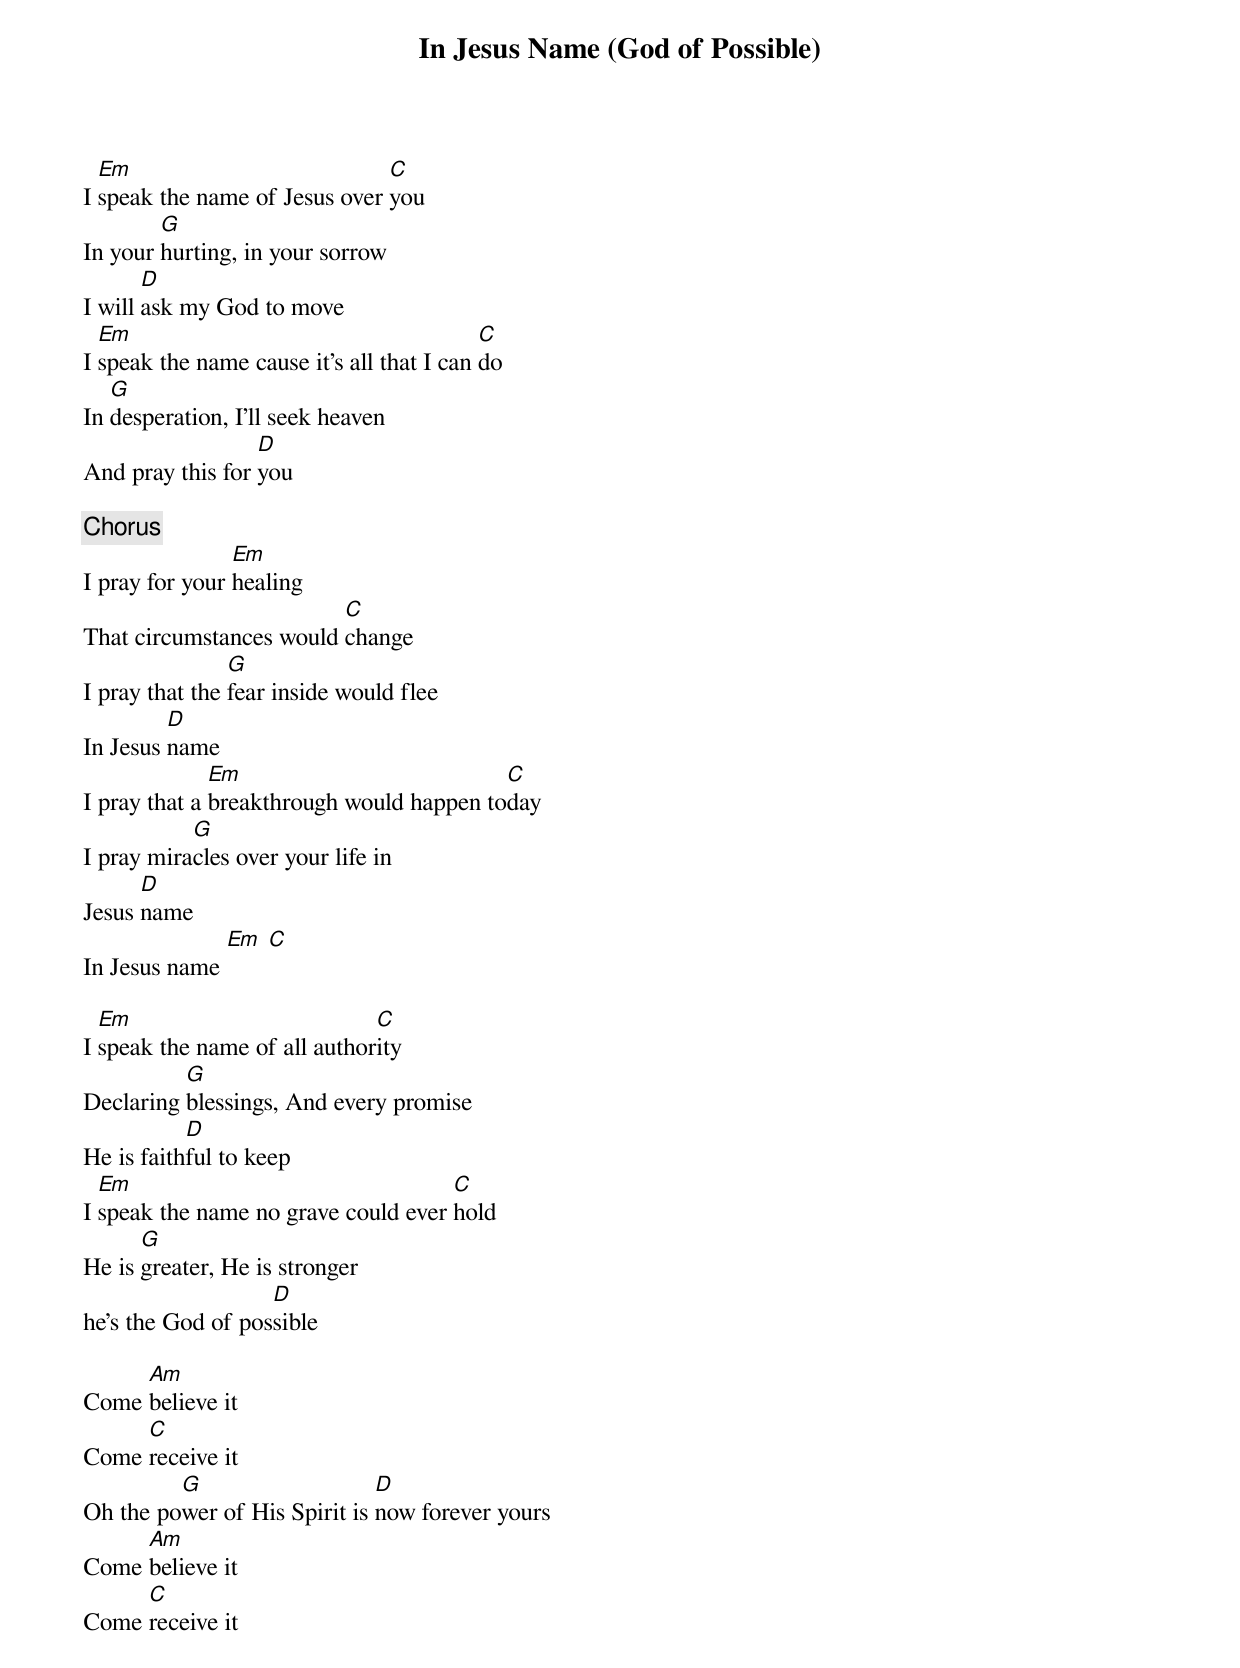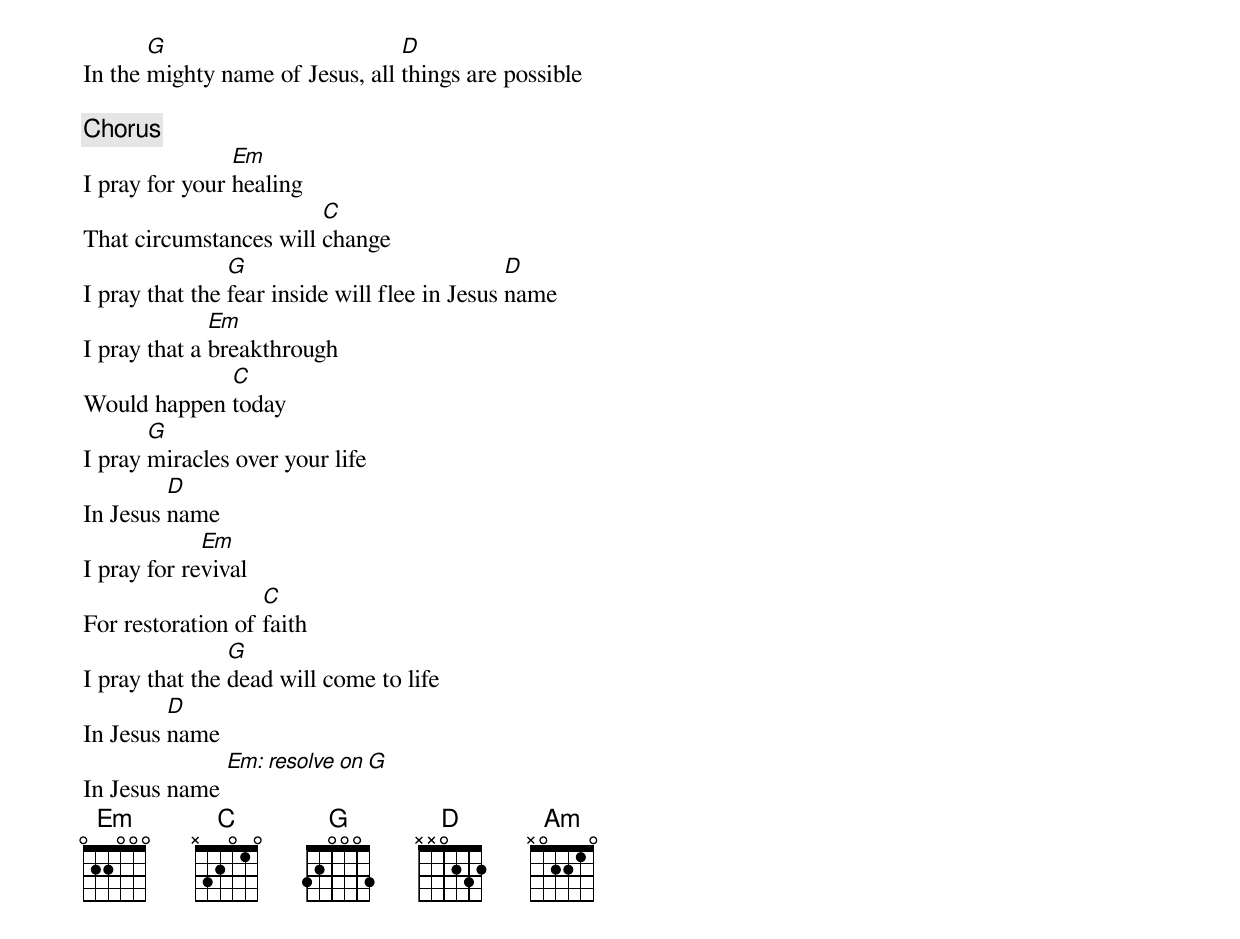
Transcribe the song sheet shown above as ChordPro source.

{Title: In Jesus Name (God of Possible)}
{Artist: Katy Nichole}

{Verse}
I [Em]speak the name of Jesus over [C]you
In your [G]hurting, in your sorrow
I will [D]ask my God to move
I [Em]speak the name cause it’s all that I can [C]do
In [G]desperation, I’ll seek heaven
And pray this for [D]you

{Chorus}
I pray for your [Em]healing
That circumstances would [C]change
I pray that the [G]fear inside would flee
In Jesus [D]name
I pray that a [Em]breakthrough would happen to[C]day
I pray mira[G]cles over your life in
Jesus [D]name
In Jesus name [Em] [C]

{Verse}
I [Em]speak the name of all author[C]ity
Declaring [G]blessings, And every promise
He is faith[D]ful to keep
I [Em]speak the name no grave could ever [C]hold
He is [G]greater, He is stronger
he’s the God of pos[D]sible

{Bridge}
Come [Am]believe it
Come [C]receive it
Oh the po[G]wer of His Spirit is [D]now forever yours
Come [Am]believe it
Come [C]receive it
In the [G]mighty name of Jesus, all [D]things are possible

{Chorus 3}
I pray for your [Em]healing
That circumstances will [C]change
I pray that the [G]fear inside will flee in Jesus [D]name
I pray that a [Em]breakthrough
Would happen [C]today
I pray [G]miracles over your life
In Jesus [D]name
I pray for re[Em]vival
For restoration of [C]faith
I pray that the [G]dead will come to life
In Jesus [D]name
In Jesus name [Em: resolve on G]
